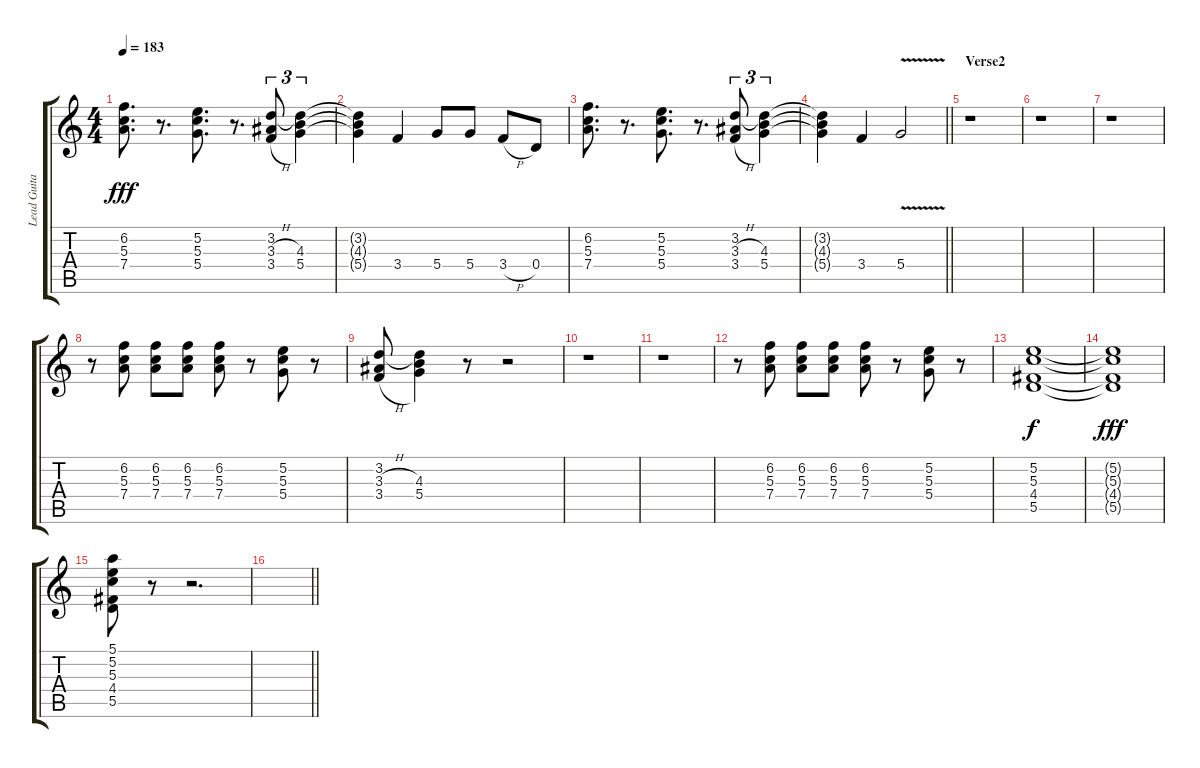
\track ("Lead Guitar" "Lead Guita") {instrument overdrivenguitar}
\staff {score tabs}
\tuning (E4 B3 G3 D3 A2 E2) {hide}
\ts (4 4)
\tempo 183
\clef g2
\ks c
(6.2 5.3 7.4).8{d dy fff} r.8{d} (5.2 5.3 5.4).8{d} r.8{d} (3.2 3.3{h} 3.4{h}).8{tu (3 2)} (3.2{t} 4.3 5.4).4{tu (3 2)} |
(3.2{t} 4.3{t} 5.4{t}).4 3.4.4 5.4.8 5.4.8 3.4{h}.8 0.4.8 |
(6.2 5.3 7.4).8{d} r.8{d} (5.2 5.3 5.4).8{d} r.8{d} (3.2 3.3{h} 3.4{h}).8{tu (3 2)} (3.2{t} 4.3 5.4).4{tu (3 2)} |
\barLineRight lightlight
(3.2{t} 4.3{t} 5.4{t}).4 3.4.4 5.4{v}.2 |
\section ("" "Verse2")
r.1 |
r.1 |
r.1 |
r.8 (6.2 5.3 7.4).8 (6.2 5.3 7.4).8 (6.2 5.3 7.4).8 (6.2 5.3 7.4).8 r.8 (5.2 5.3 5.4).8 r.8 |
(3.2 3.3{h} 3.4{h}).8 (3.2{t} 4.3 5.4).4 r.8 r.2 |
r.1 |
r.1 |
r.8 (6.2 5.3 7.4).8 (6.2 5.3 7.4).8 (6.2 5.3 7.4).8 (6.2 5.3 7.4).8 r.8 (5.2 5.3 5.4).8 r.8 |
(5.2 5.3 4.4 5.5).1{dy f} |
(5.2{t} 5.3{t} 4.4{t} 5.5{t}).1{dy fff} |
(5.1 5.2 5.3 4.4 5.5).8 r.8 r.2{d} |
\barLineRight lightlight
